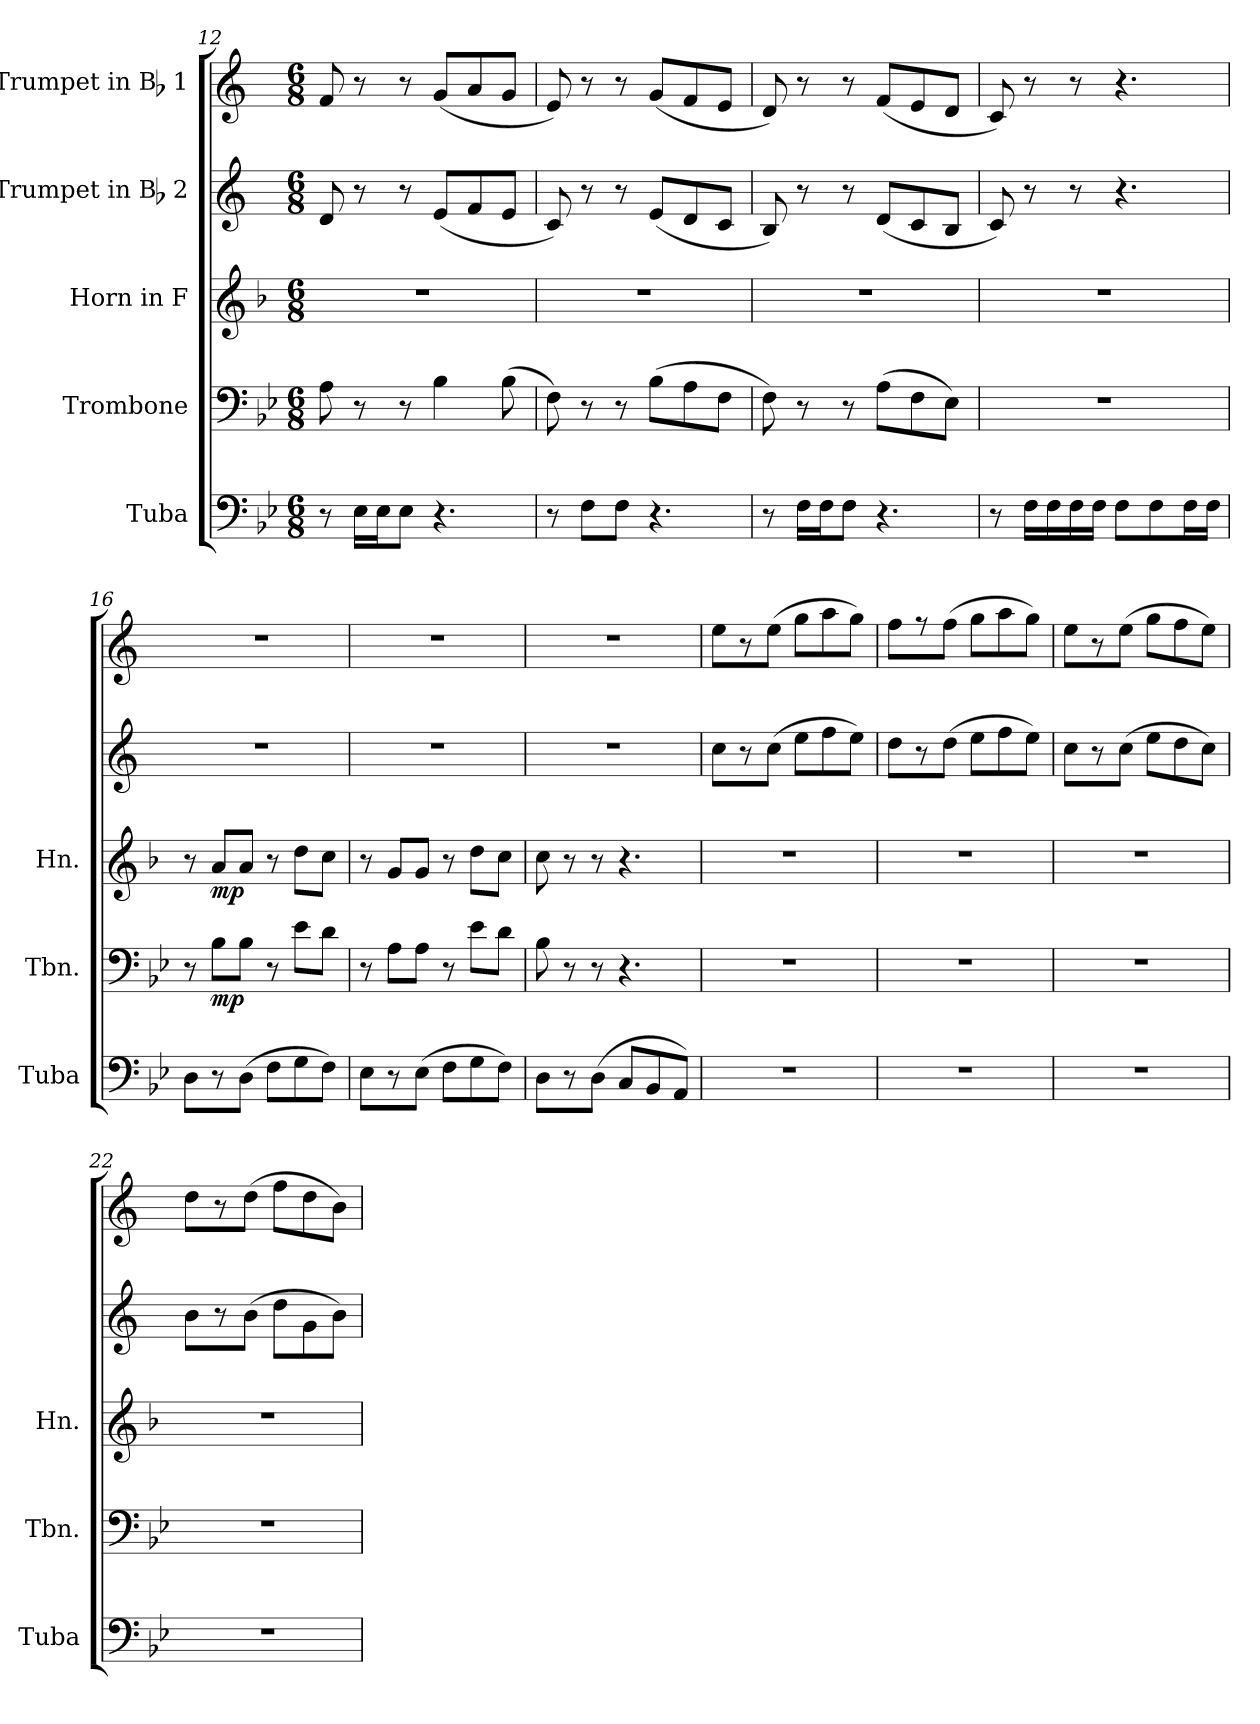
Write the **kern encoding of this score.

**kern	**kern	**dynam	**kern	**dynam	**kern	**kern
*part5	*part4	*part4	*part3	*part3	*part2	*part1
*staff5	*staff4	*staff4	*staff3	*staff3	*staff2	*staff1
*I"Tuba	*I"Trombone	*	*I"Horn in F	*	*I"Trumpet in Bb 2	*I"Trumpet in Bb 1
*I'Tuba	*I'Tbn.	*	*I'Hn.	*	*	*
!!LO:PB:g=z
*clefF4	*clefF4	*	*clefG2	*	*clefG2	*clefG2
*	*	*	*ITrd4c7	*	*ITrd1c2	*ITrd1c2
*k[b-e-]	*k[b-e-]	*	*k[b-e-]	*	*k[b-e-]	*k[b-e-]
*B-:	*B-:	*	*B-:	*	*B-:	*B-:
*M6/8	*M6/8	*	*M6/8	*	*M6/8	*M6/8
=12	=12	=12	=12	=12	=12	=12
8r	8A\	.	2.r	.	8c/	8e-/
16E-\LL	8r	.	.	.	8r	8r
16E-\J	.	.	.	.	.	.
8E-\J	8r	.	.	.	8r	8r
4.r	4B-\	.	.	.	(<8d/L	(<8f/L
.	.	.	.	.	8e-/	8g/
.	(>8B-\	.	.	.	8d/J	8f/J
=13	=13	=13	=13	=13	=13	=13
8r	8F\)	.	2.r	.	8B-/)	8d/)
8F\L	8r	.	.	.	8r	8r
8F\J	8r	.	.	.	8r	8r
4.r	(>8B-\L	.	.	.	(<8d/L	(<8f/L
.	8A\	.	.	.	8c/	8e-/
.	8F\J	.	.	.	8B-/J	8d/J
=14	=14	=14	=14	=14	=14	=14
8r	8F\)	.	2.r	.	8A/)	8c/)
16F\LL	8r	.	.	.	8r	8r
16F\J	.	.	.	.	.	.
8F\J	8r	.	.	.	8r	8r
4.r	(>8A\L	.	.	.	(<8c/L	(<8e-/L
.	8F\	.	.	.	8B-/	8d/
.	8E-\J)	.	.	.	8A/J	8c/J
=15	=15	=15	=15	=15	=15	=15
8r	2.r	.	2.r	.	8B-/)	8B-/)
16F\LL	.	.	.	.	8r	8r
16F\	.	.	.	.	.	.
16F\	.	.	.	.	8r	8r
16F\JJ	.	.	.	.	.	.
8F\L	.	.	.	.	4.r	4.r
8F\	.	.	.	.	.	.
16F\L	.	.	.	.	.	.
16F\JJ	.	.	.	.	.	.
=16	=16	=16	=16	=16	=16	=16
8D\L	8r	.	8r	.	2.r	2.r
!	!	!LO:DY:b	!	!LO:DY:b	!	!
8r	8B-\L	mp	8d/L	mp	.	.
(>8D\J	8B-\J	.	8d/J	.	.	.
8F\L	8r	.	8r	.	.	.
8G\	8e-\L	.	8g\L	.	.	.
8F\J)	8d\J	.	8f\J	.	.	.
!!LO:LB:g=z
=17	=17	=17	=17	=17	=17	=17
8E-\L	8r	.	8r	.	2.r	2.r
8r	8A\L	.	8c/L	.	.	.
(>8E-\J	8A\J	.	8c/J	.	.	.
8F\L	8r	.	8r	.	.	.
8G\	8e-\L	.	8g\L	.	.	.
8F\J)	8d\J	.	8f\J	.	.	.
=18	=18	=18	=18	=18	=18	=18
8D\L	8B-\	.	8f\	.	2.r	2.r
8r	8r	.	8r	.	.	.
(>8D\J	8r	.	8r	.	.	.
8C/L	4.r	.	4.r	.	.	.
8BB-/	.	.	.	.	.	.
8AA/J)	.	.	.	.	.	.
=19	=19	=19	=19	=19	=19	=19
2.r	2.r	.	2.r	.	8b-\L	8dd\L
.	.	.	.	.	8r	8r
.	.	.	.	.	(>8b-\J	(>8dd\J
.	.	.	.	.	8dd\L	8ff\L
.	.	.	.	.	8ee-\	8gg\
.	.	.	.	.	8dd\J)	8ff\J)
=20	=20	=20	=20	=20	=20	=20
2.r	2.r	.	2.r	.	8cc\L	8ee-\L
.	.	.	.	.	8r	8r
.	.	.	.	.	(>8cc\J	(>8ee-\J
.	.	.	.	.	8dd\L	8ff\L
.	.	.	.	.	8ee-\	8gg\
.	.	.	.	.	8dd\J)	8ff\J)
=21	=21	=21	=21	=21	=21	=21
2.r	2.r	.	2.r	.	8b-\L	8dd\L
.	.	.	.	.	8r	8r
.	.	.	.	.	(>8b-\J	(>8dd\J
.	.	.	.	.	8dd\L	8ff\L
.	.	.	.	.	8cc\	8ee-\
.	.	.	.	.	8b-\J)	8dd\J)
=22	=22	=22	=22	=22	=22	=22
2.r	2.r	.	2.r	.	8a\L	8cc\L
.	.	.	.	.	8r	8r
.	.	.	.	.	(<8a\J	(>8cc\J
.	.	.	.	.	8cc\L	8ee-\L
.	.	.	.	.	8f\	8cc\
.	.	.	.	.	8a\J)	8a\J)
=	=	=	=	=	=	=
*-	*-	*-	*-	*-	*-	*-
